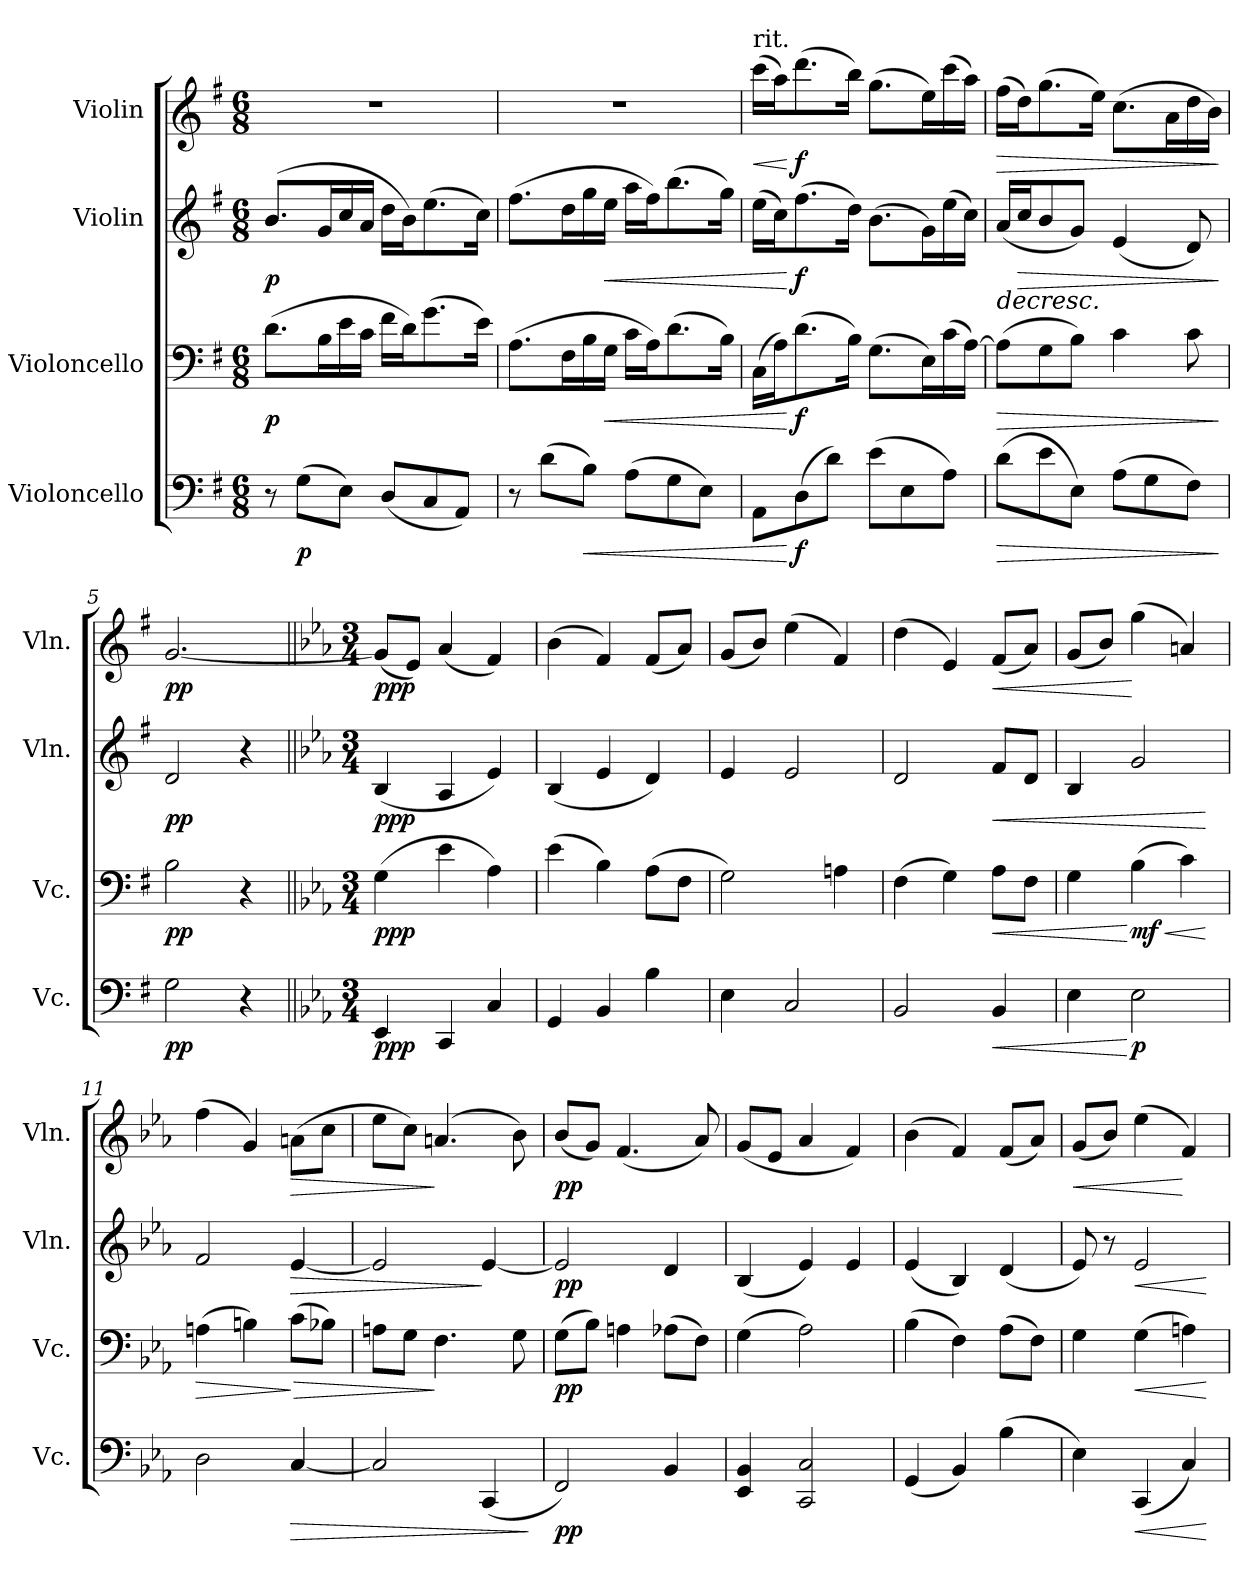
**kern	**dynam	**kern	**dynam	**kern	**dynam	**kern	**dynam
*part4	*part4	*part3	*part3	*part2	*part2	*part1	*part1
*staff4	*staff4	*staff3	*staff3	*staff2	*staff2	*staff1	*staff1
*I"Violoncello	*	*I"Violoncello	*	*I"Violin	*	*I"Violin	*
*I'Vc.	*	*I'Vc.	*	*I'Vln.	*	*I'Vln.	*
*clefF4	*	*clefF4	*	*clefG2	*	*clefG2	*
*k[f#]	*	*k[f#]	*	*k[f#]	*	*k[f#]	*
*M6/8	*	*M6/8	*	*M6/8	*	*M6/8	*
*MM48	*	*MM48	*	*MM48	*	*MM48	*
=1	=1	=1	=1	=1	=1	=1	=1
!	!	!	!LO:DY:b	!	!LO:DY:b	!	!
8r	.	(8.d\L	p	(8.b/L	p	2.r	.
!	!LO:DY:b	!	!	!	!	!	!
(8G\L	p	.	.	.	.	.	.
.	.	16B\L	.	16g/L	.	.	.
8E\J)	.	16e\	.	16cc/	.	.	.
.	.	16c\JJ	.	16a/JJ	.	.	.
(8D/L	.	16f#\LL	.	16dd\LL	.	.	.
.	.	16d\J)	.	16b\J)	.	.	.
8C/	.	(8.g\	.	(8.ee\	.	.	.
8AA/J)	.	.	.	.	.	.	.
.	.	16e\Jk)	.	16cc\Jk)	.	.	.
=2	=2	=2	=2	=2	=2	=2	=2
8r	.	(8.A\L	.	(8.ff#\L	.	2.r	.
(8d\L	.	.	.	.	.	.	.
.	.	16F#\L	.	16dd\L	.	.	.
!	!LO:HP:b	!	!	!	!	!	!
8B\J)	<	16B\	.	16gg\	.	.	.
!	!	!	!LO:HP:b	!	!LO:HP:b	!	!
.	.	16G\JJ	<	16ee\JJ	<	.	.
(8A\L	.	16c\LL	.	16aa\LL	.	.	.
.	.	16A\J)	.	16ff#\J)	.	.	.
8G\	.	(8.d\	.	(8.bb\	.	.	.
8E\J)	.	.	.	.	.	.	.
.	.	16B\Jk)	.	16gg\Jk)	.	.	.
=3	=3	=3	=3	=3	=3	=3	=3
*	*	*	*	*	*	*MM38	*
!	!	!	!	!	!	!LO:TX:a:t=rit.	!
!	!	!	!	!	!	!	!LO:HP:b
8AA\L	.	(16C\LL	.	(16ee\LL	.	(16ccc\LL	<
.	.	16A\J)	.	16cc\J)	.	16aa\J)	.
!	!LO:DY:n=1:b	!	!LO:DY:n=1:b	!	!LO:DY:n=1:b	!	!LO:DY:n=1:b
(8D\	[ f	(8.d\	[ f	(8.ff#\	[ f	(8.ddd\	[ f
8d\J)	.	.	.	.	.	.	.
.	.	16B\Jk)	.	16dd\Jk)	.	16bb\Jk)	.
(8e\L	.	(8.G\L	.	(8.b\L	.	(8.gg\L	.
8E\	.	.	.	.	.	.	.
.	.	16E\L)	.	16g\L)	.	16ee\L)	.
8A\J)	.	(16c\	.	(16ee\	.	(16ccc\	.
.	.	[16A\JJ)	.	16cc\JJ)	.	16aa\JJ)	.
=4	=4	=4	=4	=4	=4	=4	=4
!	!LO:HP:b	!	!LO:HP:b	!	!LO:HP:b	!	!LO:HP:b
(8d\L	>	(8A\L]	>	(16a/LL	>	(16ff#\LL	>
!	!	!	!	!	!LO:HP:b	!	!
.	.	.	.	16cc/J	>	16dd\J)	.
8e\	.	8G\	.	8b/	.	(8.gg\	.
8E\J)	.	8B\J)	.	8g/J)	.	.	.
.	.	.	.	.	.	16ee\Jk)	.
(8A\L	.	4c\	.	(4e/	.	(8.cc\L	.
8G\	.	.	.	.	.	.	.
.	.	.	.	.	.	16a\L	.
8F#\J)	.	8c\	.	8d/)	.	16dd\	.
.	.	.	.	.	.	16b\JJ)	.
.	]	.	]	.	] ]	.	]
=5	=5	=5	=5	=5	=5	=5	=5
!	!LO:DY:b	!	!LO:DY:b	!	!LO:DY:b	!	!LO:DY:b
2G\	pp	2B\	pp	2d/	pp	[2.g/	pp
4r	.	4r	.	4r	.	.	.
!!LO:LB:g=z
=6||	=6||	=6||	=6||	=6||	=6||	=6||	=6||
*k[b-e-a-]	*	*k[b-e-a-]	*	*k[b-e-a-]	*	*k[b-e-a-]	*
*M3/4	*	*M3/4	*	*M3/4	*	*M3/4	*
*	*	*	*	*	*	*MM38	*
!	!LO:DY:b	!	!LO:DY:b	!	!LO:DY:b	!	!LO:DY:b
4EE-/	ppp	(4G\	ppp	(4B-/	ppp	(8g/L]	ppp
.	.	.	.	.	.	8e-/J)	.
4CC/	.	4e-\	.	4A-/	.	(4a-/	.
4C/	.	4A-\)	.	4e-/)	.	4f/)	.
=7	=7	=7	=7	=7	=7	=7	=7
4GG/	.	(4e-\	.	(4B-/	.	(4b-\	.
4BB-/	.	4B-\)	.	4e-/	.	4f/)	.
4B-\	.	(8A-\L	.	4d/)	.	(8f/L	.
.	.	8F\J	.	.	.	8a-/J)	.
=8	=8	=8	=8	=8	=8	=8	=8
4E-\	.	2G\)	.	4e-/	.	(8g/L	.
.	.	.	.	.	.	8b-/J)	.
2C/	.	.	.	2e-/	.	(4ee-\	.
.	.	4An\	.	.	.	4f/)	.
=9	=9	=9	=9	=9	=9	=9	=9
2BB-/	.	(4F\	.	2d/	.	(4dd\	.
.	.	4G\)	.	.	.	4e-/)	.
!	!LO:HP:b	!	!LO:HP:b	!	!LO:HP:b	!	!LO:HP:b
4BB-/	<	8A-\L	<	8f/L	<	(8f/L	<
.	.	8F\J	.	8d/J	.	8a-/J)	.
=10	=10	=10	=10	=10	=10	=10	=10
4E-\	.	4G\	.	4B-/	.	(8g/L	.
.	.	.	.	.	.	8b-/J)	.
!	!LO:DY:n=1:b	!	!LO:HP:n=1:b	!	!	!	!
!	!	!	!LO:DY:n=1:b	!	!	!	!
2E-\	[ p	(4B-\	[ < mf	2g/	.	(4gg\	[
.	.	4c\)	.	.	.	4an/)	.
.	.	.	[	.	[	.	.
=11	=11	=11	=11	=11	=11	=11	=11
!	!	!	!LO:HP:b	!	!	!	!
2D\	.	(4An\	>	2f/	.	(4ff\	.
.	.	4Bn\)	.	.	.	4g/)	.
!	!LO:HP:b	!	!LO:HP:n=1:b	!	!LO:HP:b	!	!LO:HP:b
[4C/	>	(8c\L	] >	[4e-/	>	(8an\L	>
.	.	8B-X\J)	.	.	.	8cc\J	.
=12	=12	=12	=12	=12	=12	=12	=12
2C/]	.	8An\L	.	2e-/]	.	8ee-\L	.
.	.	8G\J	.	.	.	8cc\J)	.
.	.	4.F\	]	.	.	(4.an/	]
(4CC/	.	.	.	[4e-/	]	.	.
.	.	8G\	.	.	.	8b-\)	.
.	]	.	.	.	.	.	.
=13	=13	=13	=13	=13	=13	=13	=13
!	!LO:DY:b	!	!LO:DY:b	!	!LO:DY:b	!	!LO:DY:b
2FF/)	pp	(8G\L	pp	2e-/]	pp	(8b-/L	pp
.	.	8B-\J)	.	.	.	8g/J)	.
.	.	4An\	.	.	.	(4.f/	.
4BB-/	.	(8A-X\L	.	4d/	.	.	.
.	.	8F\J)	.	.	.	8a-/)	.
=14	=14	=14	=14	=14	=14	=14	=14
4EE-/ 4BB-/	.	(4G\	.	(4B-/	.	(8g/L	.
.	.	.	.	.	.	8e-/J	.
2CC/ 2C/	.	2A-\)	.	4e-/)	.	4a-/	.
.	.	.	.	4e-/	.	4f/)	.
!!LO:PB:g=z
=15	=15	=15	=15	=15	=15	=15	=15
(4GG/	.	(4B-\	.	(4e-/	.	(4b-\	.
4BB-/)	.	4F\)	.	4B-/)	.	4f/)	.
(4B-\	.	(8A-\L	.	(4d/	.	(8f/L	.
.	.	8F\J)	.	.	.	8a-/J)	.
=16	=16	=16	=16	=16	=16	=16	=16
!	!	!	!	!	!	!	!LO:HP:b
4E-\)	.	4G\	.	8e-/)	.	(8g/L	<
.	.	.	.	8r	.	8b-/J)	.
!	!LO:HP:b	!	!LO:HP:b	!	!LO:HP:b	!	!
(4CC/	<	(4G\	<	2e-/	<	(4ee-\	.
4C/)	.	4An\)	.	.	.	4f/)	[
.	[	.	[	.	[	.	.
=	=	=	=	=	=	=	=
*-	*-	*-	*-	*-	*-	*-	*-
